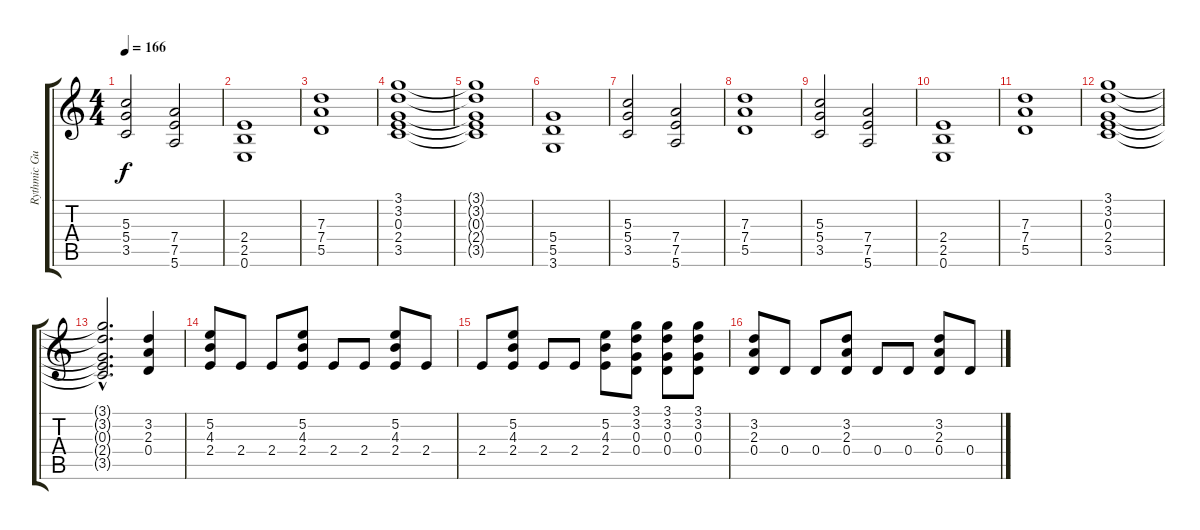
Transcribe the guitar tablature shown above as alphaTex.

\track ("Rythmic Guitar" "Rythmic Gu") {instrument distortionguitar}
\staff {score tabs}
\tuning (E4 B3 G3 D3 A2 E2) {hide}
\ts (4 4)
\tempo 166
\clef g2
\ks c
(5.3 5.4 3.5).2{dy f} (7.4 7.5 5.6).2 |
(2.4 2.5 0.6).1 |
(7.3 7.4 5.5).1 |
(3.1 3.2 0.3 2.4 3.5).1 |
(3.1{t} 3.2{t} 0.3{t} 2.4{t} 3.5{t}).1 |
(5.4 5.5 3.6).1 |
(5.3 5.4 3.5).2 (7.4 7.5 5.6).2 |
(7.3 7.4 5.5).1 |
(5.3 5.4 3.5).2 (7.4 7.5 5.6).2 |
(2.4 2.5 0.6).1 |
(7.3 7.4 5.5).1 |
(3.1 3.2 0.3 2.4 3.5).1 |
(3.1{hac t} 3.2{hac t} 0.3{hac t} 2.4{hac t} 3.5{hac t}).2{d} (3.2 2.3 0.4).4 |
(5.2 4.3 2.4).8 2.4.8 2.4.8 (5.2 4.3 2.4).8 2.4.8 2.4.8 (5.2 4.3 2.4).8 2.4.8 |
2.4.8 (5.2 4.3 2.4).8 2.4.8 2.4.8 (5.2 4.3 2.4).8 (3.1 3.2 0.3 0.4).8 (3.1 3.2 0.3 0.4).8 (3.1 3.2 0.3 0.4).8 |
(3.2 2.3 0.4).8 0.4.8 0.4.8 (3.2 2.3 0.4).8 0.4.8 0.4.8 (3.2 2.3 0.4).8 0.4.8
